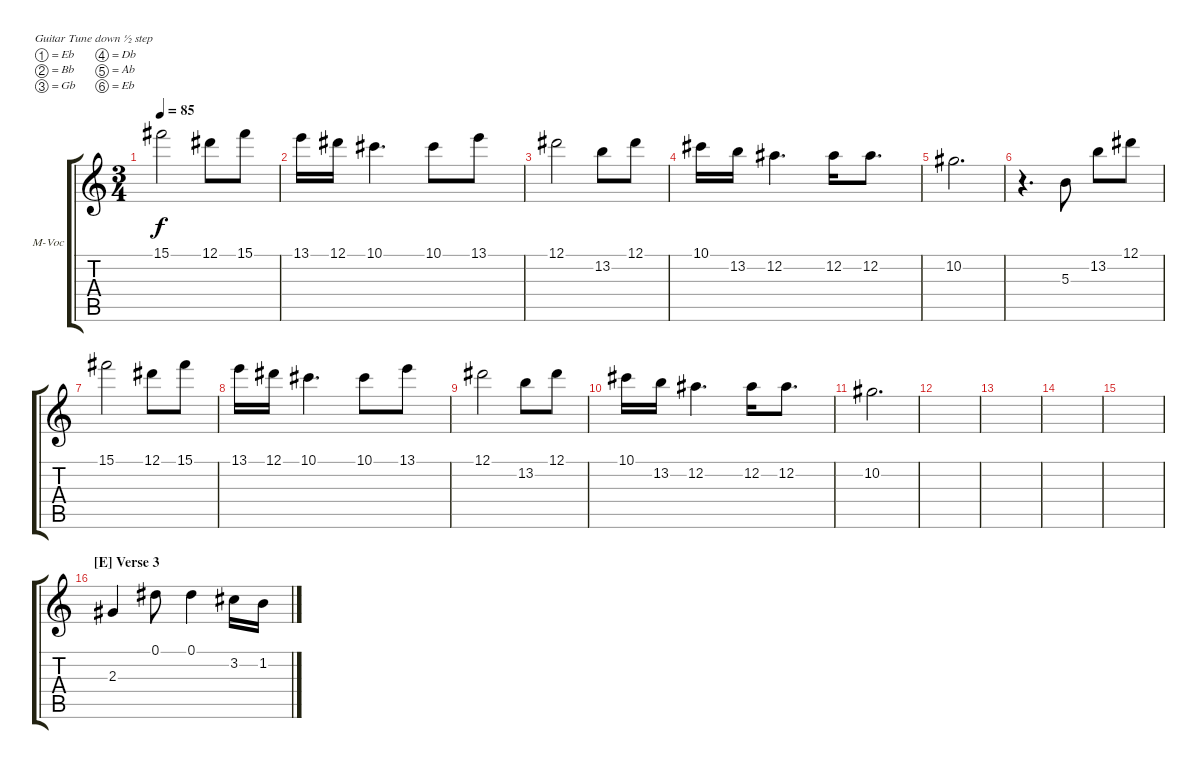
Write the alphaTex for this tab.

\defaultSystemsLayout 4
\bracketExtendMode groupsimilarinstruments
\firstSystemTrackNameOrientation horizontal
\otherSystemsTrackNameOrientation horizontal
\track ("Main Vocal" "M-Voc") {instrument acousticguitarsteel}
\staff {score tabs}
\tuning (Eb4 Bb3 Gb3 Db3 Ab2 Eb2)
\ts (3 4)
\tempo 85
\clef g2
\ks c
15.1.2{dy f} 12.1.8 15.1.8 |
13.1.16 12.1.16 10.1.4{d} 10.1.8 13.1.8 |
12.1.2 13.2.8 12.1.8 |
10.1.16 13.2.16 12.2.4{d} 12.2.16 12.2.8{d} |
10.2.2{d} |
r.4{d} 5.3.8 13.2.8 12.1.8 |
15.1.2 12.1.8 15.1.8 |
13.1.16 12.1.16 10.1.4{d} 10.1.8 13.1.8 |
12.1.2 13.2.8 12.1.8 |
10.1.16 13.2.16 12.2.4{d} 12.2.16 12.2.8{d} |
10.2.2{d} |
|
|
|
|
\section ("E" "Verse 3")
2.3.4 0.1.8 0.1.4 3.2.16 1.2.16
